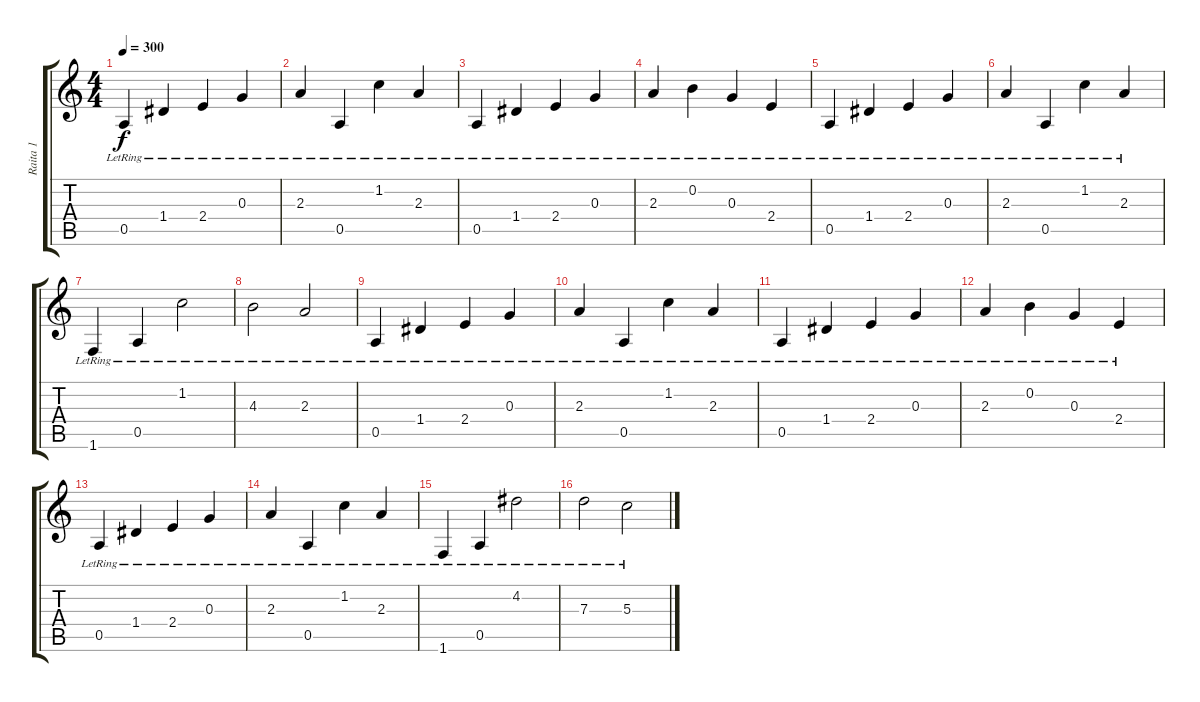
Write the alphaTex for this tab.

\track ("Raita 1" "Raita 1") {instrument acousticguitarsteel}
\staff {score tabs}
\tuning (E4 B3 G3 D3 A2 E2) {hide}
\ts (4 4)
\tempo 300
\clef g2
\ks c
0.5{lr}.4{dy f} 1.4{lr}.4 2.4{lr}.4 0.3{lr}.4 |
2.3{lr}.4 0.5{lr}.4 1.2{lr}.4 2.3{lr}.4 |
0.5{lr}.4 1.4{lr}.4 2.4{lr}.4 0.3{lr}.4 |
2.3{lr}.4 0.2{lr}.4 0.3{lr}.4 2.4{lr}.4 |
0.5{lr}.4 1.4{lr}.4 2.4{lr}.4 0.3{lr}.4 |
2.3{lr}.4 0.5{lr}.4 1.2{lr}.4 2.3{lr}.4 |
1.6{lr}.4 0.5{lr}.4 1.2{lr}.2 |
4.3{lr}.2 2.3{lr}.2 |
0.5{lr}.4 1.4{lr}.4 2.4{lr}.4 0.3{lr}.4 |
2.3{lr}.4 0.5{lr}.4 1.2{lr}.4 2.3{lr}.4 |
0.5{lr}.4 1.4{lr}.4 2.4{lr}.4 0.3{lr}.4 |
2.3{lr}.4 0.2{lr}.4 0.3{lr}.4 2.4{lr}.4 |
0.5{lr}.4 1.4{lr}.4 2.4{lr}.4 0.3{lr}.4 |
2.3{lr}.4 0.5{lr}.4 1.2{lr}.4 2.3{lr}.4 |
1.6{lr}.4 0.5{lr}.4 4.2{lr}.2 |
7.3{lr}.2 5.3{lr}.2
